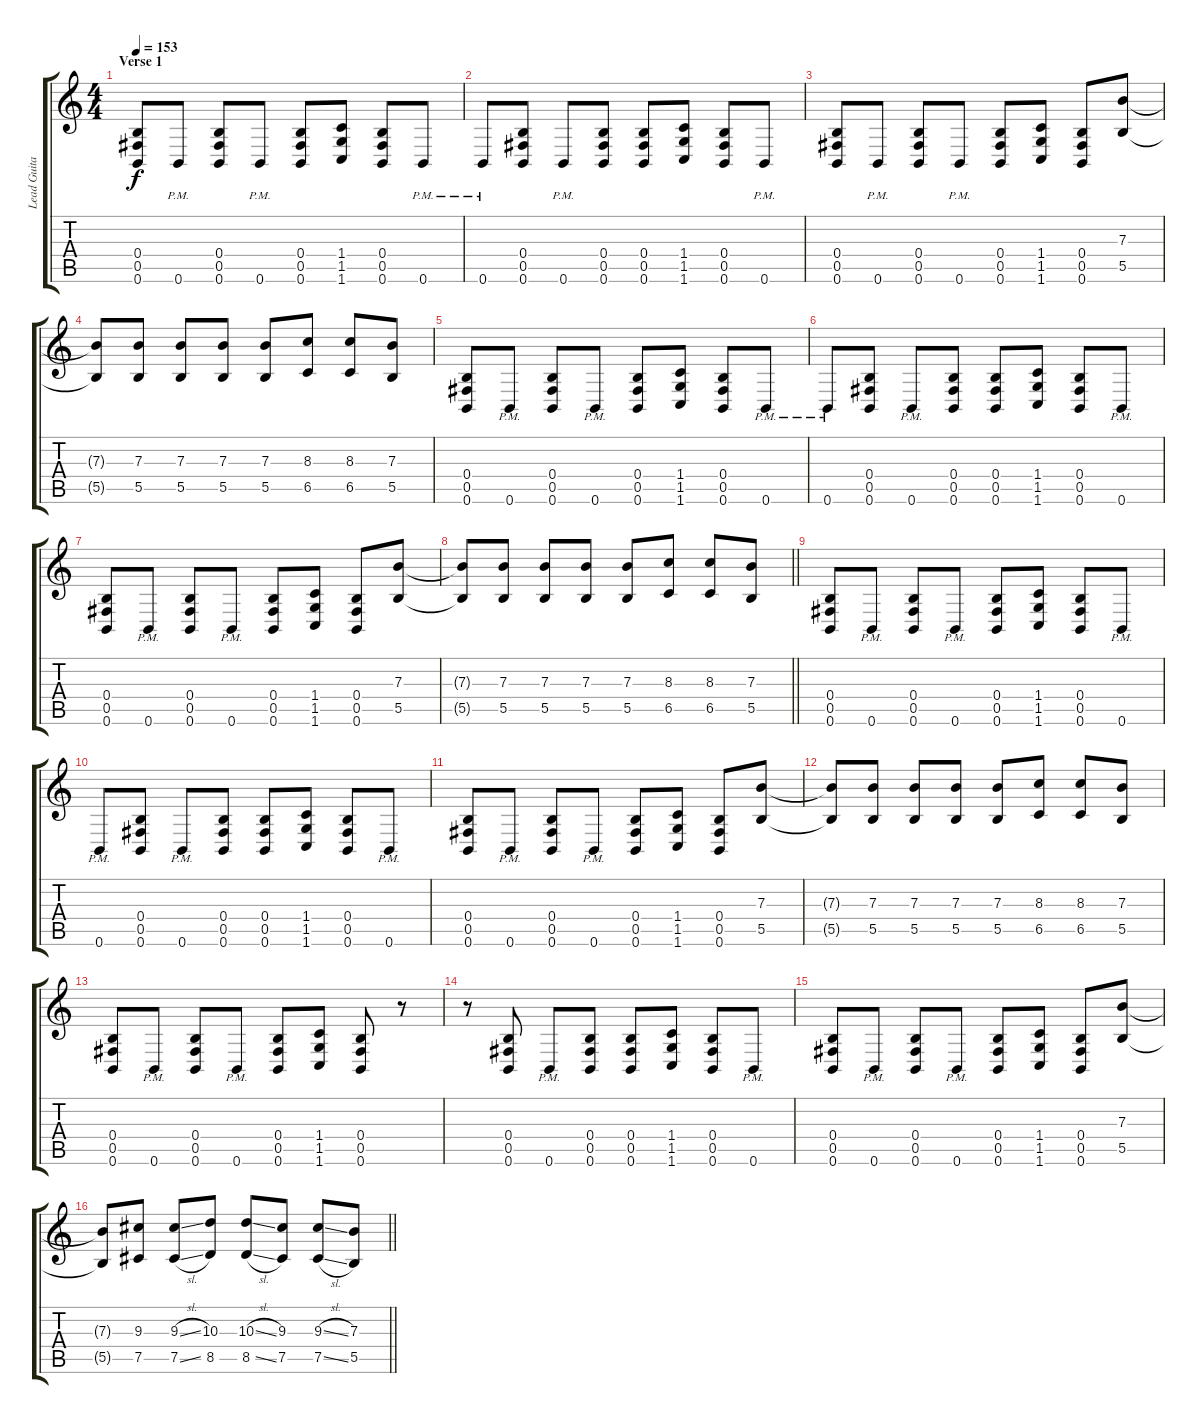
\track ("Lead Guitar" "Lead Guita") {instrument distortionguitar}
\staff {score tabs}
\tuning (Db4 Ab3 E3 B2 Gb2 B1) {hide}
\ts (4 4)
\section ("" "Verse 1")
\tempo 153
\clef g2
\ks c
(0.4 0.5 0.6).8{dy f} 0.6{pm}.8 (0.4 0.5 0.6).8 0.6{pm}.8 (0.4 0.5 0.6).8 (1.4 1.5 1.6).8 (0.4 0.5 0.6).8 0.6{pm}.8 |
0.6{pm}.8 (0.4 0.5 0.6).8 0.6{pm}.8 (0.4 0.5 0.6).8 (0.4 0.5 0.6).8 (1.4 1.5 1.6).8 (0.4 0.5 0.6).8 0.6{pm}.8 |
(0.4 0.5 0.6).8 0.6{pm}.8 (0.4 0.5 0.6).8 0.6{pm}.8 (0.4 0.5 0.6).8 (1.4 1.5 1.6).8 (0.4 0.5 0.6).8 (7.3 5.5).8 |
(7.3{t} 5.5{t}).8 (7.3 5.5).8 (7.3 5.5).8 (7.3 5.5).8 (7.3 5.5).8 (8.3 6.5).8 (8.3 6.5).8 (7.3 5.5).8 |
(0.4 0.5 0.6).8 0.6{pm}.8 (0.4 0.5 0.6).8 0.6{pm}.8 (0.4 0.5 0.6).8 (1.4 1.5 1.6).8 (0.4 0.5 0.6).8 0.6{pm}.8 |
0.6{pm}.8 (0.4 0.5 0.6).8 0.6{pm}.8 (0.4 0.5 0.6).8 (0.4 0.5 0.6).8 (1.4 1.5 1.6).8 (0.4 0.5 0.6).8 0.6{pm}.8 |
(0.4 0.5 0.6).8 0.6{pm}.8 (0.4 0.5 0.6).8 0.6{pm}.8 (0.4 0.5 0.6).8 (1.4 1.5 1.6).8 (0.4 0.5 0.6).8 (7.3 5.5).8 |
\barLineRight lightlight
(7.3{t} 5.5{t}).8 (7.3 5.5).8 (7.3 5.5).8 (7.3 5.5).8 (7.3 5.5).8 (8.3 6.5).8 (8.3 6.5).8 (7.3 5.5).8 |
(0.4 0.5 0.6).8 0.6{pm}.8 (0.4 0.5 0.6).8 0.6{pm}.8 (0.4 0.5 0.6).8 (1.4 1.5 1.6).8 (0.4 0.5 0.6).8 0.6{pm}.8 |
0.6{pm}.8 (0.4 0.5 0.6).8 0.6{pm}.8 (0.4 0.5 0.6).8 (0.4 0.5 0.6).8 (1.4 1.5 1.6).8 (0.4 0.5 0.6).8 0.6{pm}.8 |
(0.4 0.5 0.6).8 0.6{pm}.8 (0.4 0.5 0.6).8 0.6{pm}.8 (0.4 0.5 0.6).8 (1.4 1.5 1.6).8 (0.4 0.5 0.6).8 (7.3 5.5).8 |
(7.3{t} 5.5{t}).8 (7.3 5.5).8 (7.3 5.5).8 (7.3 5.5).8 (7.3 5.5).8 (8.3 6.5).8 (8.3 6.5).8 (7.3 5.5).8 |
(0.4 0.5 0.6).8 0.6{pm}.8 (0.4 0.5 0.6).8 0.6{pm}.8 (0.4 0.5 0.6).8 (1.4 1.5 1.6).8 (0.4 0.5 0.6).8 r.8 |
r.8 (0.4 0.5 0.6).8 0.6{pm}.8 (0.4 0.5 0.6).8 (0.4 0.5 0.6).8 (1.4 1.5 1.6).8 (0.4 0.5 0.6).8 0.6{pm}.8 |
(0.4 0.5 0.6).8 0.6{pm}.8 (0.4 0.5 0.6).8 0.6{pm}.8 (0.4 0.5 0.6).8 (1.4 1.5 1.6).8 (0.4 0.5 0.6).8 (7.3 5.5).8 |
\barLineRight lightlight
(7.3{t} 5.5{t}).8 (9.3 7.5).8 (9.3{sl} 7.5{sl}).8 (10.3 8.5).8 (10.3{sl} 8.5{sl}).8 (9.3 7.5).8 (9.3{sl} 7.5{sl}).8 (7.3 5.5).8
